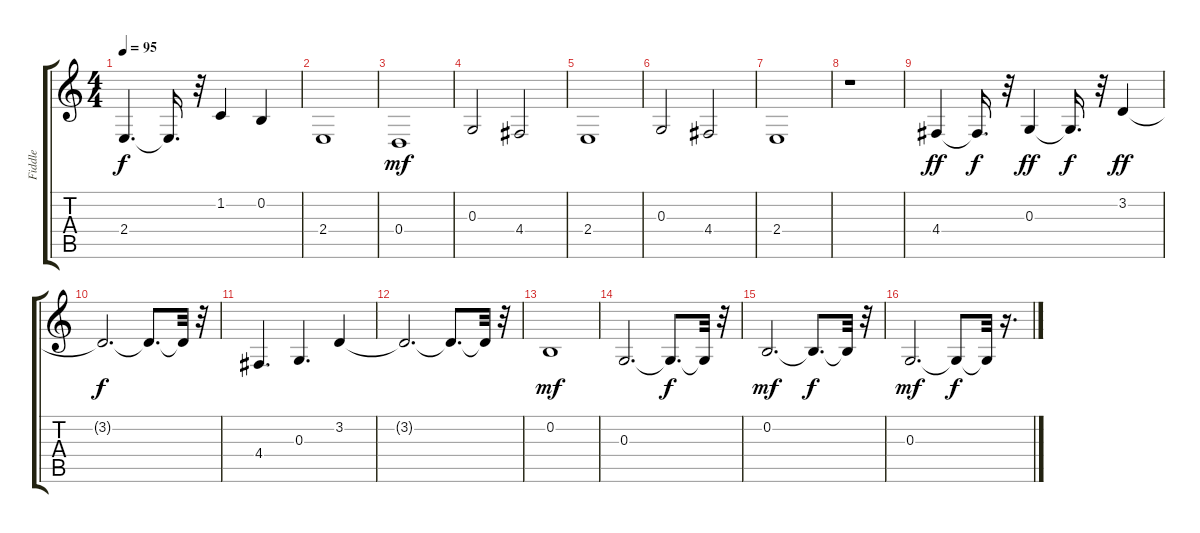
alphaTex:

\track ("Fiddle" "Fiddle") {instrument fiddle}
\staff {score tabs}
\tuning (E4 B3 G3 D3 A2 E2) {hide}
\ts (4 4)
\tempo 95
\clef g2
\ks c
2.4{t}.4{d dy f} 2.4{t}.16{d} r.32 1.2.4 0.2.4 |
2.4.1 |
0.4.1{dy mf} |
0.3.2 4.4.2 |
2.4.1 |
0.3.2 4.4.2 |
2.4.1 |
r.1 |
4.4.4{dy ff} 4.4{t}.16{d dy f} r.32 0.3.4{dy ff} 0.3{t}.16{d dy f} r.32 3.2.4{dy ff} |
3.2{t}.2{d dy f} 3.2{t}.8{d} 3.2{t}.32 r.32 |
4.4.4{d} 0.3.4{d} 3.2.4 |
3.2{t}.2{d} 3.2{t}.8{d} 3.2{t}.32 r.32 |
0.2.1{dy mf} |
0.3.2{d} 0.3{t}.8{d dy f} 0.3{t}.32 r.32 |
0.2.2{d dy mf} 0.2{t}.8{d dy f} 0.2{t}.32 r.32 |
0.3.2{d dy mf} 0.3{t}.8{dy f} 0.3{t}.32 r.16{d}
